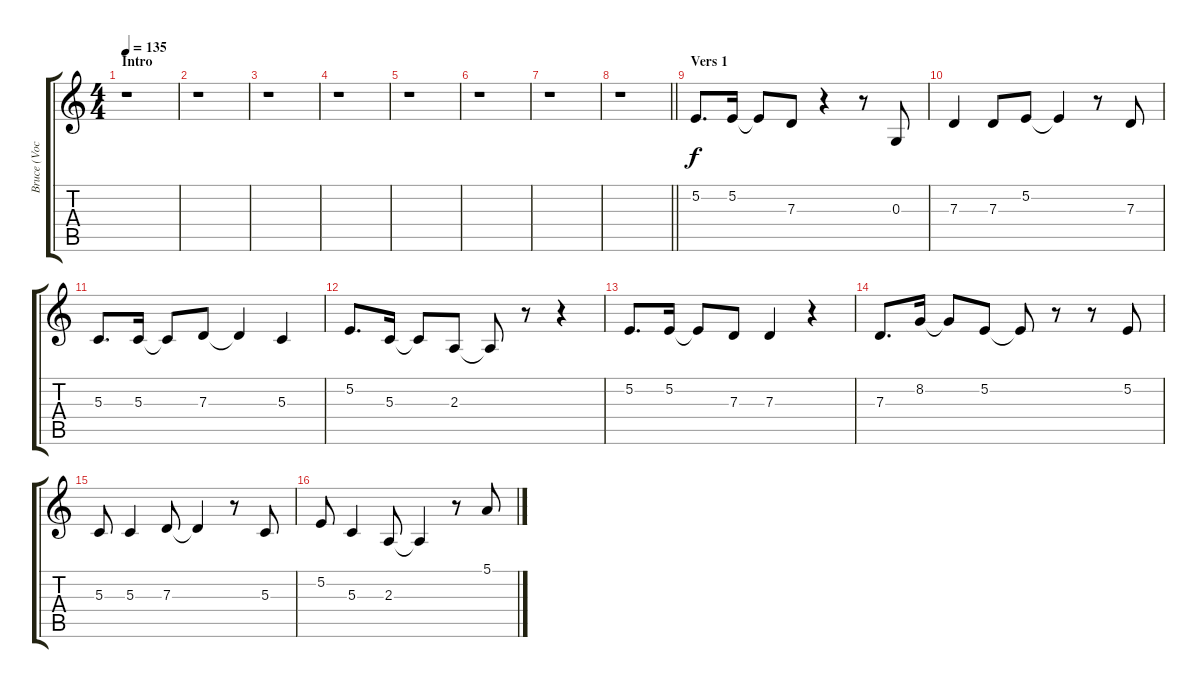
\track ("Bruce (Vocals)" "Bruce (Voc") {instrument lead2sawtooth}
\staff {score tabs}
\tuning (E4 B3 G3 D3 A2 E2) {hide}
\ts (4 4)
\section ("" "Intro")
\tempo 135
\clef g2
\ks c
r.1{dy f instrument lead2sawtooth} |
r.1 |
r.1 |
r.1 |
r.1 |
r.1 |
r.1 |
\barLineRight lightlight
r.1 |
\section ("" "Vers 1")
5.2.8{d} 5.2.16 5.2{t}.8 7.3.8 r.4 r.8 0.3.8 |
7.3.4 7.3.8 5.2.8 5.2{t}.4 r.8 7.3.8 |
5.3.8{d} 5.3.16 5.3{t}.8 7.3.8 7.3{t}.4 5.3.4 |
5.2.8{d} 5.3.16 5.3{t}.8 2.3.8 2.3{t}.8 r.8 r.4 |
5.2.8{d} 5.2.16 5.2{t}.8 7.3.8 7.3.4 r.4 |
7.3.8{d} 8.2.16 8.2{t}.8 5.2.8 5.2{t}.8 r.8 r.8 5.2.8 |
5.3.8 5.3.4 7.3.8 7.3{t}.4 r.8 5.3.8 |
5.2.8 5.3.4 2.3.8 2.3{t}.4 r.8 5.1.8
